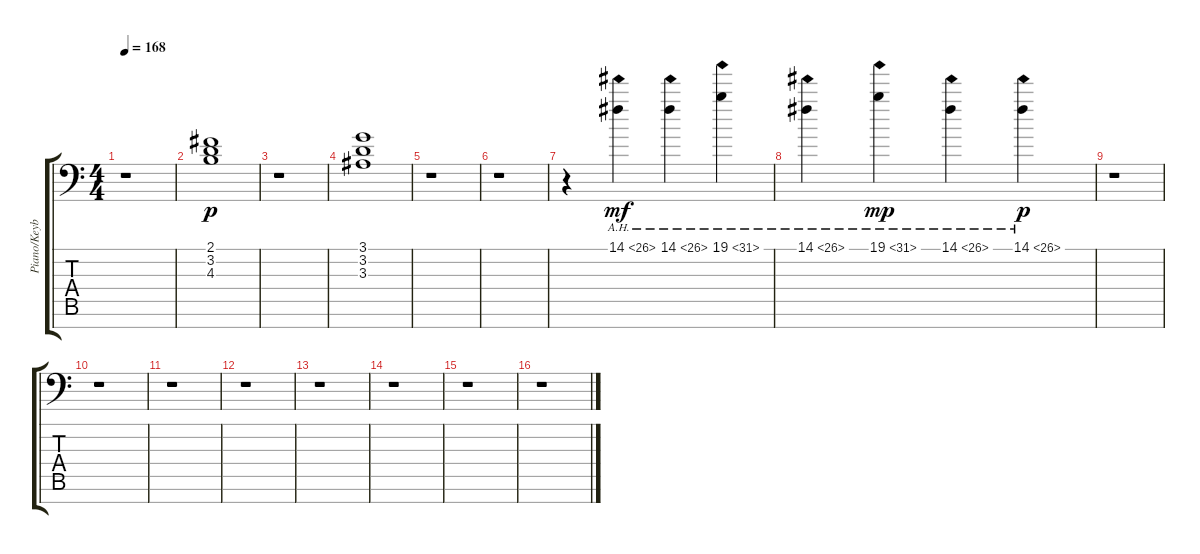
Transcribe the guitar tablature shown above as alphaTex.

\track ("Piano/Keyboard" "Piano/Keyb") {instrument brightacousticpiano}
\staff {score tabs}
\tuning (E4 B3 G3 D3 A2 E2 Gb1) {hide}
\ts (4 4)
\tempo 168
\clef f4
\ks c
r.1{dy p} |
(2.1 3.2 4.3).1 |
r.1 |
(3.1 3.2 3.3).1 |
r.1 |
r.1 |
\section ("" "")
r.4 14.1{ah 12}.4{dy mf volume 13 instrument brightacousticpiano} 14.1{ah 12}.4 19.1{ah 12}.4 |
14.1{ah 12}.4 19.1{ah 12}.4{dy mp} 14.1{ah 12}.4 14.1{ah 12}.4{dy p} |
r.1 |
r.1 |
r.1 |
\section ("" "")
r.1 |
r.1 |
r.1 |
r.1 |
r.1
